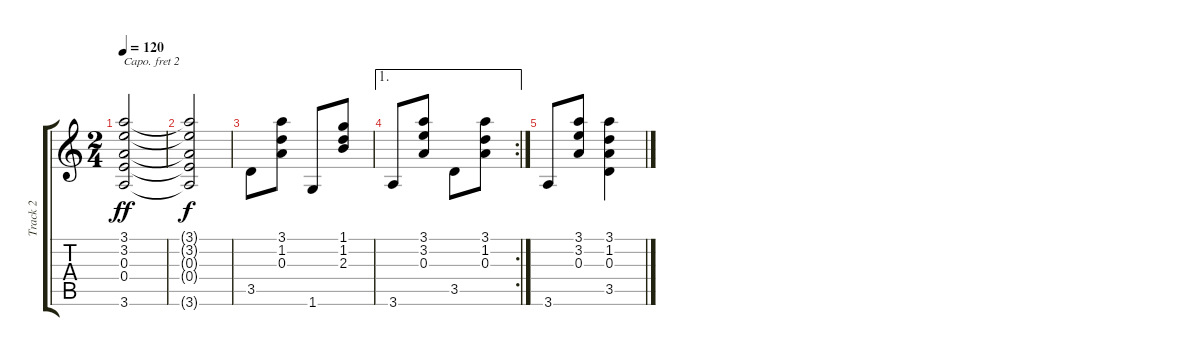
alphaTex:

\track ("Track 2" "Track 2") {instrument acousticguitarnylon}
\staff {score tabs}
\capo 2
\tuning (E4 B3 G3 D3 A2 E2) {hide}
\ts (2 4)
\tempo 120
\clef g2
\ks c
(3.1 3.2 0.3 0.4 3.6).2{dy ff} |
(3.1{t} 3.2{t} 0.3{t} 0.4{t} 3.6{t}).2{dy f} |
3.5.8 (3.1 1.2 0.3).8 1.6.8 (1.1 1.2 2.3).8 |
\ae 1
\rc 2
3.6.8 (3.1 3.2 0.3).8 3.5.8 (3.1 1.2 0.3).8 |
3.6.8 (3.1 3.2 0.3).8 (3.1 1.2 0.3 3.5).4
